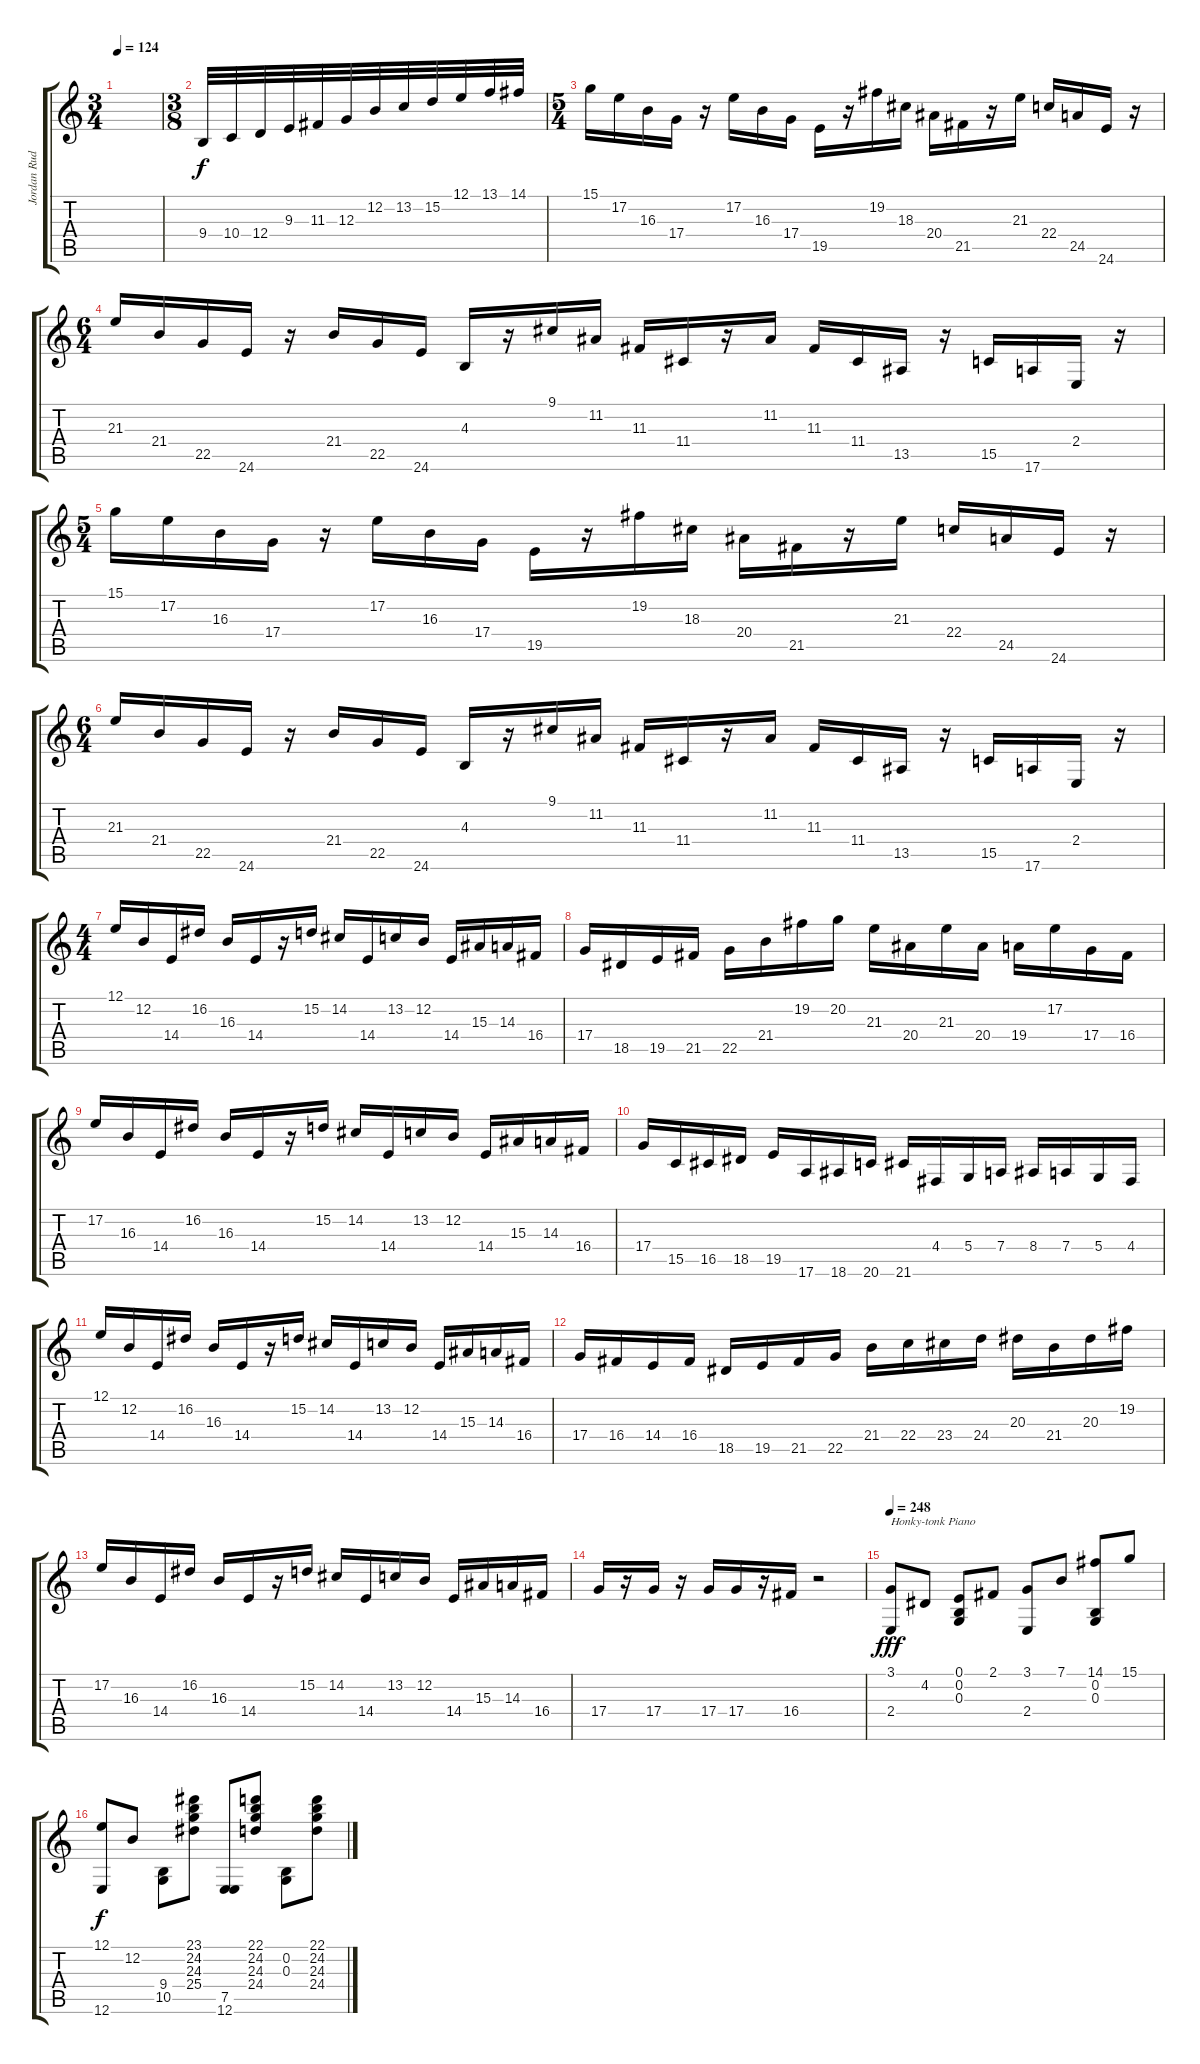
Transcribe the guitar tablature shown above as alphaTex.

\track ("Jordan Rudess - Keyboard" "Jordan Rud") {instrument stringensemble1}
\staff {score tabs}
\tuning (E4 B3 G3 D3 A2 E2) {hide}
\ts (3 4)
\tempo 124
\clef g2
\ks c
|
\ts (3 8)
9.4.32 10.4.32 12.4.32 9.3.32 11.3.32 12.3.32 12.2.32 13.2.32 15.2.32 12.1.32 13.1.32 14.1.32 |
\ts (5 4)
15.1.16 17.2.16 16.3.16 17.4.16 r.16 17.2.16 16.3.16 17.4.16 19.5.16 r.16 19.2.16 18.3.16 20.4.16 21.5.16 r.16 21.3.16 22.4.16 24.5.16 24.6.16 r.16 |
\ts (6 4)
21.3.16 21.4.16 22.5.16 24.6.16 r.16 21.4.16 22.5.16 24.6.16 4.3.16 r.16 9.1.16 11.2.16 11.3.16 11.4.16 r.16 11.2.16 11.3.16 11.4.16 13.5.16 r.16 15.5.16 17.6.16 2.4.16 r.16 |
\ts (5 4)
15.1.16 17.2.16 16.3.16 17.4.16 r.16 17.2.16 16.3.16 17.4.16 19.5.16 r.16 19.2.16 18.3.16 20.4.16 21.5.16 r.16 21.3.16 22.4.16 24.5.16 24.6.16 r.16 |
\ts (6 4)
21.3.16 21.4.16 22.5.16 24.6.16 r.16 21.4.16 22.5.16 24.6.16 4.3.16 r.16 9.1.16 11.2.16 11.3.16 11.4.16 r.16 11.2.16 11.3.16 11.4.16 13.5.16 r.16 15.5.16 17.6.16 2.4.16 r.16 |
\ts (4 4)
12.1.16 12.2.16 14.4.16 16.2.16 16.3.16 14.4.16 r.16 15.2.16 14.2.16 14.4.16 13.2.16 12.2.16 14.4.16 15.3.16 14.3.16 16.4.16 |
17.4.16 18.5.16 19.5.16 21.5.16 22.5.16 21.4.16 19.2.16 20.2.16 21.3.16 20.4.16 21.3.16 20.4.16 19.4.16 17.2.16 17.4.16 16.4.16 |
17.2.16 16.3.16 14.4.16 16.2.16 16.3.16 14.4.16 r.16 15.2.16 14.2.16 14.4.16 13.2.16 12.2.16 14.4.16 15.3.16 14.3.16 16.4.16 |
17.4.16 15.5.16 16.5.16 18.5.16 19.5.16 17.6.16 18.6.16 20.6.16 21.6.16 4.4.16 5.4.16 7.4.16 8.4.16 7.4.16 5.4.16 4.4.16 |
12.1.16 12.2.16 14.4.16 16.2.16 16.3.16 14.4.16 r.16 15.2.16 14.2.16 14.4.16 13.2.16 12.2.16 14.4.16 15.3.16 14.3.16 16.4.16 |
17.4.16 16.4.16 14.4.16 16.4.16 18.5.16 19.5.16 21.5.16 22.5.16 21.4.16 22.4.16 23.4.16 24.4.16 20.3.16 21.4.16 20.3.16 19.2.16 |
17.2.16 16.3.16 14.4.16 16.2.16 16.3.16 14.4.16 r.16 15.2.16 14.2.16 14.4.16 13.2.16 12.2.16 14.4.16 15.3.16 14.3.16 16.4.16 |
17.4.16 r.16 17.4.16 r.16 17.4.16 17.4.16 r.16 16.4.16 r.2 |
\tempo 248
(3.1 2.4).8{txt "Honky-tonk Piano" dy fff instrument honkytonkpiano} 4.2.8 (0.1 0.2 0.3).8 2.1.8 (3.1 2.4).8 7.1.8 (14.1 0.2 0.3).8 15.1.8 |
(12.1 12.6).8{dy f} 12.2.8 (9.4 10.5).8 (23.1 24.2 24.3 25.4).8 (7.5 12.6).8 (22.1 24.2 24.3 24.4).8 (0.2 0.3).8 (22.1 24.2 24.3 24.4).8
